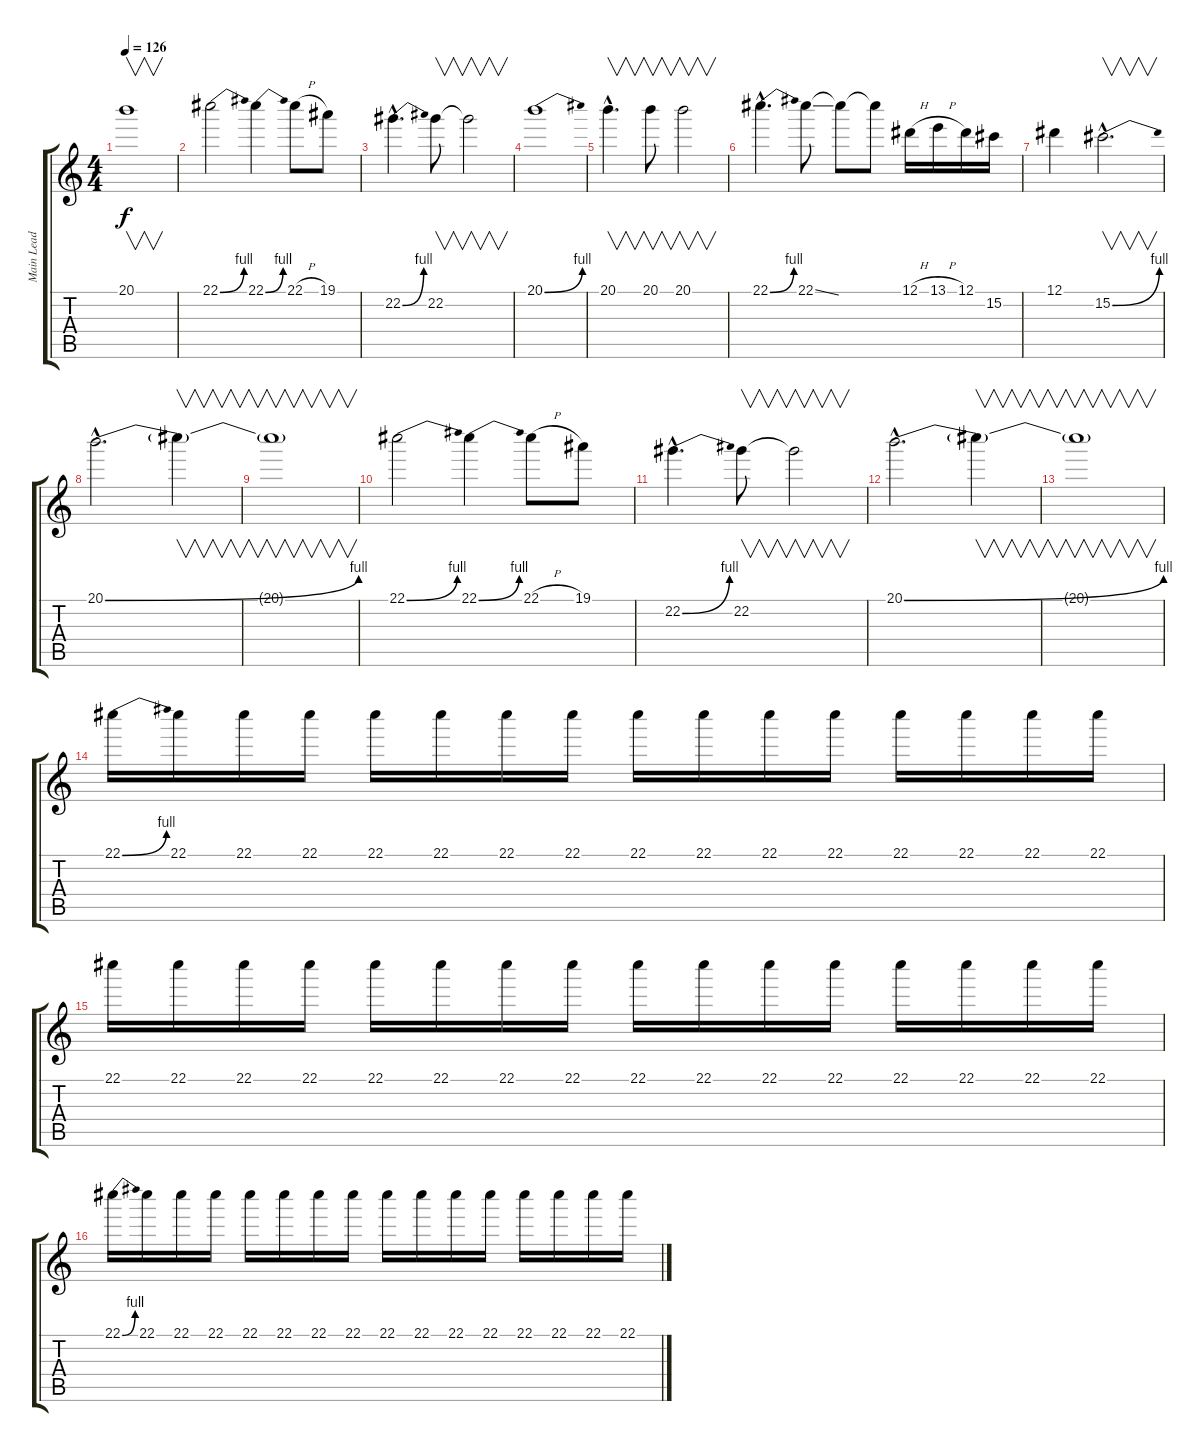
\track ("Main Lead" "Main Lead") {instrument distortionguitar}
\staff {score tabs}
\tuning (Eb4 Bb3 Gb3 Db3 Ab2 Eb2) {hide}
\ts (4 4)
\tempo 126
\clef g2
\ks c
20.1{t}.1{v dy f} |
22.1{be (bend 0 0 60 4)}.2 22.1{be (bend 0 0 60 4)}.4 22.1{h}.8 19.1.8 |
22.2{be (bend 0 0 60 4) hac}.4{d} 22.2.8{v} 22.2{t}.2{v} |
20.1{be (bend 0 0 60 4)}.1 |
20.1{hac}.4{v d} 20.1.8{v} 20.1.2{v} |
22.1{be (bend 0 0 60 4) hac}.4{d} 22.1{ss}.8 22.1{t}.8 22.1{t}.8 12.1{h}.16 13.1{h}.16 12.1.16 15.2.16 |
12.1.4 15.2{be (bend 0 0 60 4) hac}.2{v d} |
20.1{be (bend 0 0 60 4) hac}.2{d} 20.1{t}.4{v} |
20.1{t}.1{v} |
22.1{be (bend 0 0 60 4)}.2 22.1{be (bend 0 0 60 4)}.4 22.1{h}.8 19.1.8 |
22.2{be (bend 0 0 60 4) hac}.4{d} 22.2.8{v} 22.2{t}.2{v} |
20.1{be (bend 0 0 60 4) hac}.2{d} 20.1{t}.4{v} |
20.1{t}.1{v} |
22.1{be (bend 0 0 60 4)}.16 22.1.16 22.1.16 22.1.16 22.1.16 22.1.16 22.1.16 22.1.16 22.1.16 22.1.16 22.1.16 22.1.16 22.1.16 22.1.16 22.1.16 22.1.16 |
22.1.16 22.1.16 22.1.16 22.1.16 22.1.16 22.1.16 22.1.16 22.1.16 22.1.16 22.1.16 22.1.16 22.1.16 22.1.16 22.1.16 22.1.16 22.1.16 |
22.1{be (bend 0 0 60 4)}.16 22.1.16 22.1.16 22.1.16 22.1.16 22.1.16 22.1.16 22.1.16 22.1.16 22.1.16 22.1.16 22.1.16 22.1.16 22.1.16 22.1.16 22.1.16
